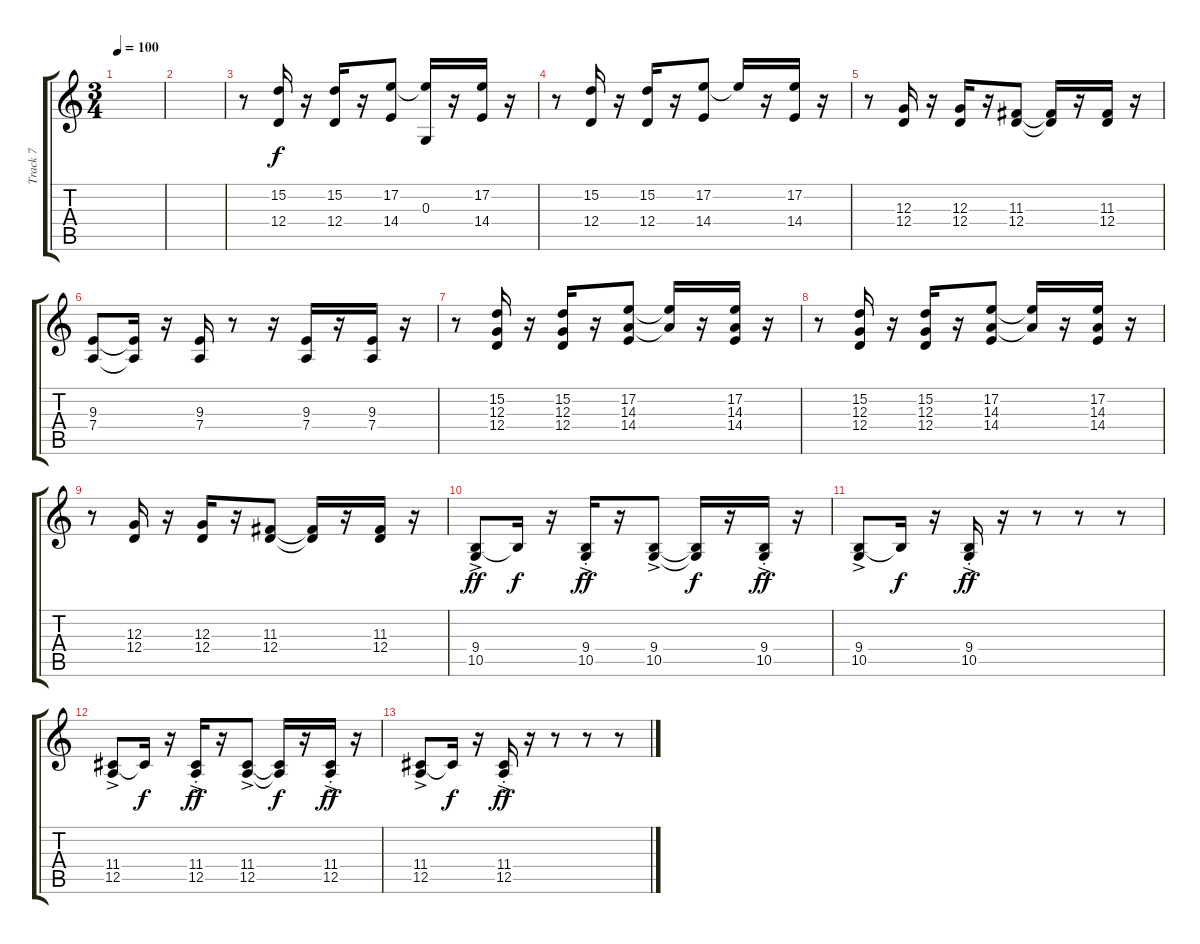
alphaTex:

\track ("Track 7" "Track 7") {instrument stringensemble1}
\staff {score tabs}
\tuning (E4 B3 G3 D3 A2 E2) {hide}
\ts (3 4)
\tempo 100
\clef g2
\ks c
|
|
r.8 (15.2 12.4).16{volume 14} r.16 (15.2 12.4).16 r.16 (17.2 14.4).8 (17.2{t} 0.3).16 r.16 (17.2 14.4).16 r.16 |
r.8 (15.2 12.4).16 r.16 (15.2 12.4).16 r.16 (17.2 14.4).8 17.2{t}.16 r.16 (17.2 14.4).16 r.16 |
r.8 (12.3 12.4).16 r.16 (12.3 12.4).16 r.16 (11.3 12.4).8 (11.3{t} 12.4{t}).16 r.16 (11.3 12.4).16 r.16 |
(9.3 7.4).8 (9.3{t} 7.4{t}).16 r.16 (9.3 7.4).16 r.8 r.16 (9.3 7.4).16 r.16 (9.3 7.4).16 r.16 |
r.8 (15.2 12.3 12.4).16 r.16 (15.2 12.3 12.4).16 r.16 (17.2 14.3 14.4).8 (17.2{t} 14.3{t}).16 r.16 (17.2 14.3 14.4).16 r.16 |
r.8 (15.2 12.3 12.4).16 r.16 (15.2 12.3 12.4).16 r.16 (17.2 14.3 14.4).8 (17.2{t} 14.3{t}).16 r.16 (17.2 14.3 14.4).16 r.16 |
r.8 (12.3 12.4).16 r.16 (12.3 12.4).16 r.16 (11.3 12.4).8 (11.3{t} 12.4{t}).16 r.16 (11.3 12.4).16 r.16 |
(9.4{ac} 10.5{ac}).8{dy ff} 9.4{t}.16{dy f} r.16 (9.4{ac st} 10.5{ac st}).16{dy ff} r.16 (9.4{ac} 10.5{ac}).8 (9.4{t} 10.5{t}).16{dy f} r.16 (9.4{ac st} 10.5{ac st}).16{dy ff} r.16 |
(9.4{ac} 10.5{ac}).8 9.4{t}.16{dy f} r.16 (9.4{ac st} 10.5{ac st}).16{dy ff} r.16 r.8 r.8 r.8 |
(11.4{ac} 12.5{ac}).8 11.4{t}.16{dy f} r.16 (11.4{ac st} 12.5{ac st}).16{dy ff} r.16 (11.4{ac} 12.5{ac}).8 (11.4{t} 12.5{t}).16{dy f} r.16 (11.4{ac st} 12.5{ac st}).16{dy ff} r.16 |
(11.4{ac} 12.5{ac}).8 11.4{t}.16{dy f} r.16 (11.4{ac st} 12.5{ac st}).16{dy ff} r.16 r.8 r.8 r.8
